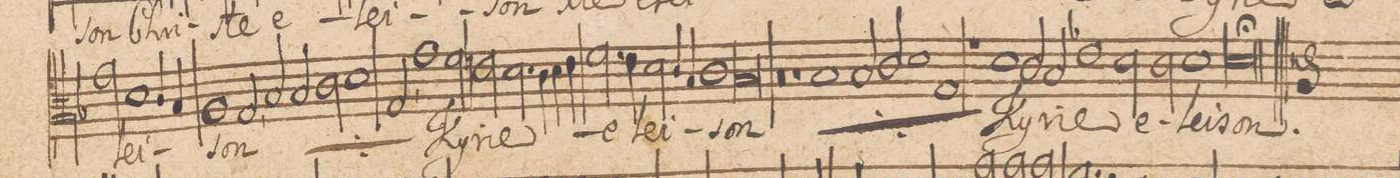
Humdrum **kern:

**kern	**text
*I"ALTVS.	*
*clefC3	*
*k[b-]	*
*met(c|)	*
*M2/1	*
2g\	.
1d\	-lei-
4c/	.
4B-/	.
=44-	=44-
1A/	.
2G,</	-son
*	*ij
2B-/	Ky-
=45-	=45-
2B-/	-rie
2c\	e-
1d\	-lei-
=46-	=46-
2G,</	-son
*	*Xij
1g\	Ky-
2f\	-ri-
=47-	=47-
2en\	-e
2.d\	.
4c\	.
4d\	.
4e\	.
=48-	=48-
2.f\	e-
4e\	.
2d\	-lei-
4c/	.
4B-/	.
=49-	=49-
1c\	.
0B-/	-son
=50-	=50-
0r	.
=51-	=51-
1r	.
=52-	=52-
*	*ij
1B-/	Ky-
2B-/	-rie
2c/	e-
=53-	=53-
1d\	-lei-
1G/	-son
*	*Xij
=54-	=54-
1r	.
1d\	Ky-
=55-	=55-
2c/	-ri-
2B-/	.
1e-X\	-e
=56-	=56-
2d\	e-
2c\	.
1d\	-lei-
=57-	=57-
0d\;	-son.
==	==
*-	*-
